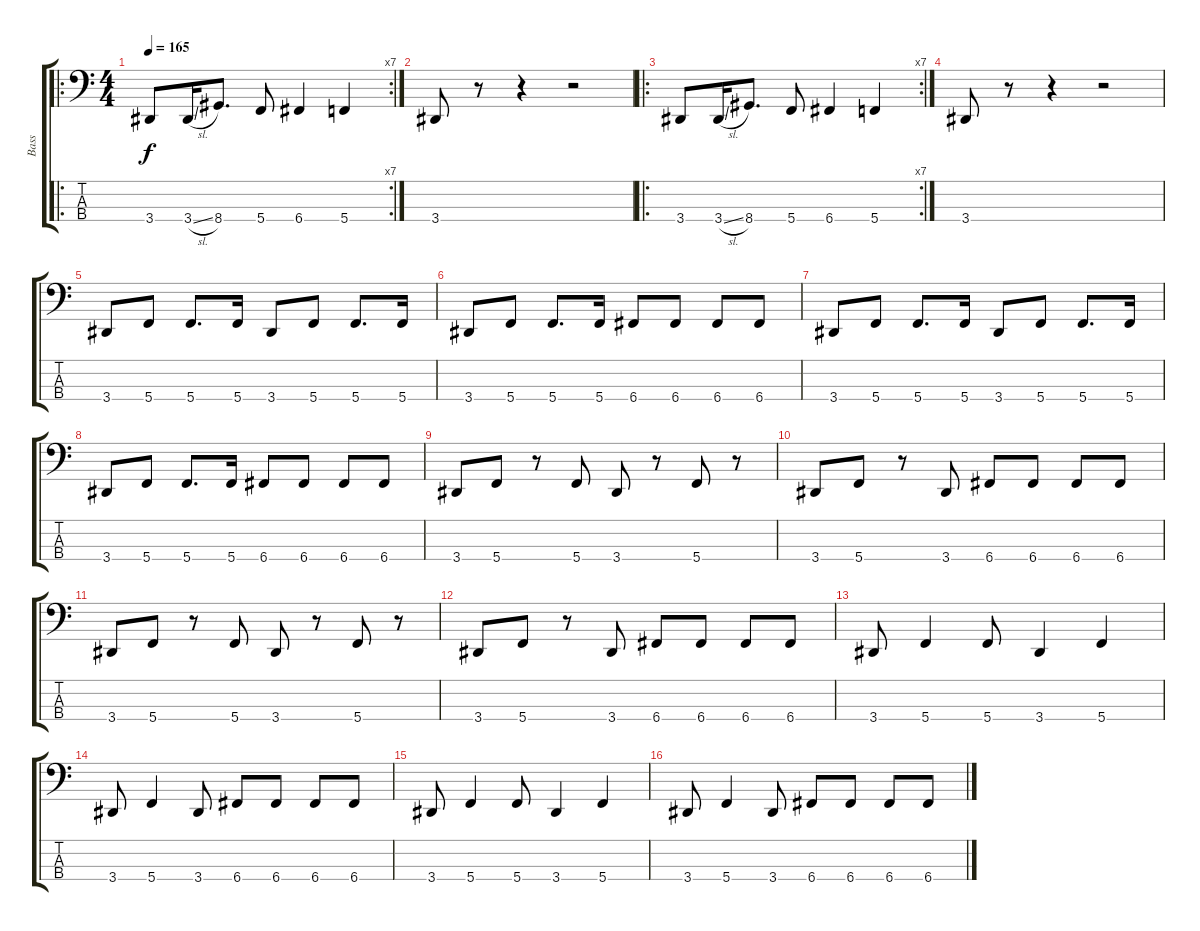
\track ("Bass" "Bass") {instrument electricbasspick}
\staff {score tabs}
\tuning (F2 C2 G1 C1) {hide}
\ro
\rc 7
\ts (4 4)
\tempo 165
\clef f4
\ks c
3.4.8{dy f} 3.4{sl}.16 8.4.8{d} 5.4.8 6.4.4 5.4.4 |
3.4.8 r.8 r.4 r.2 |
\ro
\rc 7
3.4.8 3.4{sl}.16 8.4.8{d} 5.4.8 6.4.4 5.4.4 |
3.4.8 r.8 r.4 r.2 |
3.4.8 5.4.8 5.4.8{d} 5.4.16 3.4.8 5.4.8 5.4.8{d} 5.4.16 |
3.4.8 5.4.8 5.4.8{d} 5.4.16 6.4.8 6.4.8 6.4.8 6.4.8 |
3.4.8 5.4.8 5.4.8{d} 5.4.16 3.4.8 5.4.8 5.4.8{d} 5.4.16 |
3.4.8 5.4.8 5.4.8{d} 5.4.16 6.4.8 6.4.8 6.4.8 6.4.8 |
3.4.8 5.4.8 r.8 5.4.8 3.4.8 r.8 5.4.8 r.8 |
3.4.8 5.4.8 r.8 3.4.8 6.4.8 6.4.8 6.4.8 6.4.8 |
3.4.8 5.4.8 r.8 5.4.8 3.4.8 r.8 5.4.8 r.8 |
3.4.8 5.4.8 r.8 3.4.8 6.4.8 6.4.8 6.4.8 6.4.8 |
3.4.8 5.4.4 5.4.8 3.4.4 5.4.4 |
3.4.8 5.4.4 3.4.8 6.4.8 6.4.8 6.4.8 6.4.8 |
3.4.8 5.4.4 5.4.8 3.4.4 5.4.4 |
3.4.8 5.4.4 3.4.8 6.4.8 6.4.8 6.4.8 6.4.8
